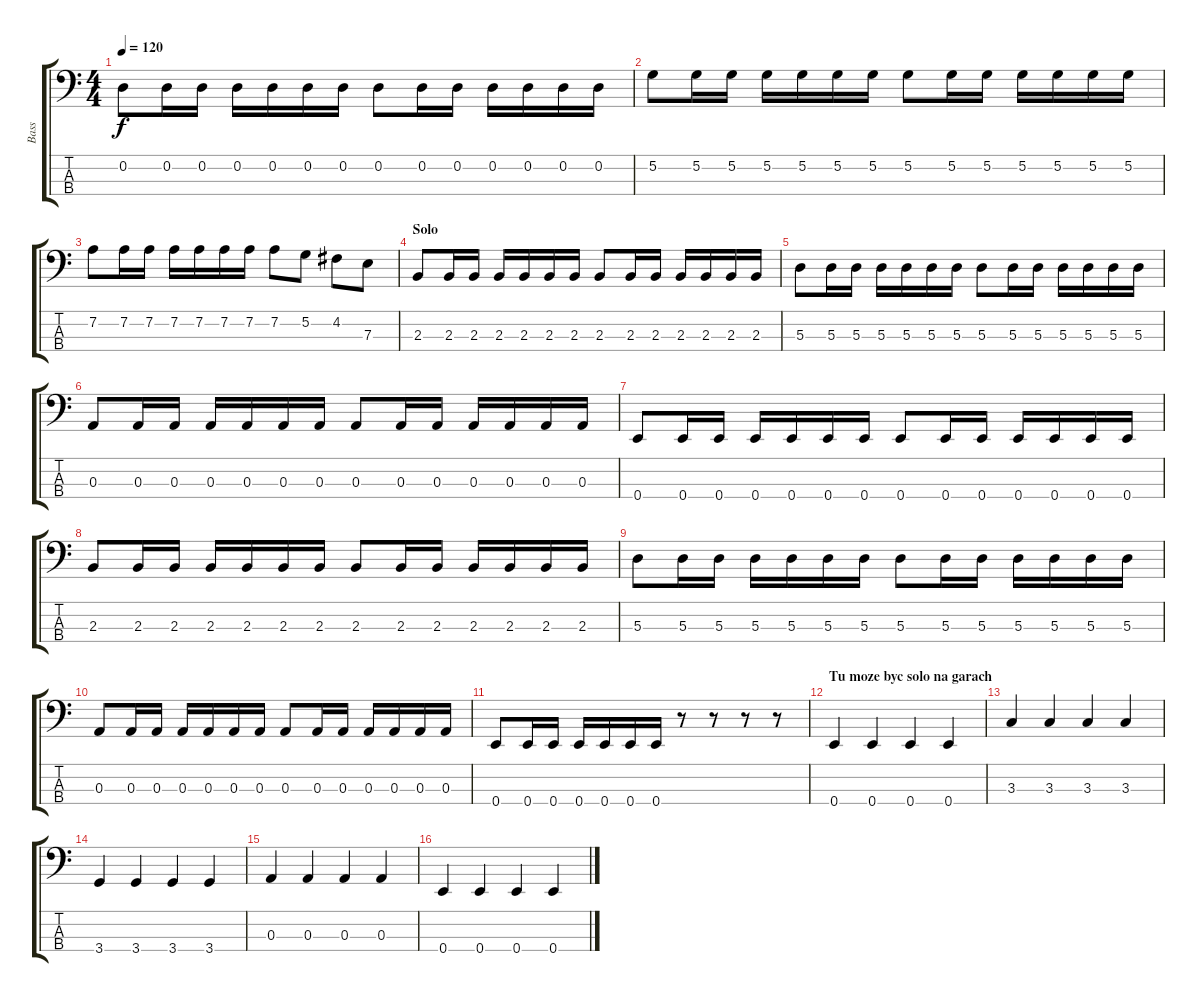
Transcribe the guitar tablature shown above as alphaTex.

\track ("Bass" "Bass") {instrument electricbassfinger}
\staff {score tabs}
\tuning (G2 D2 A1 E1) {hide}
\ts (4 4)
\tempo 120
\clef f4
\ks c
0.2.8{dy f} 0.2.16 0.2.16 0.2.16 0.2.16 0.2.16 0.2.16 0.2.8 0.2.16 0.2.16 0.2.16 0.2.16 0.2.16 0.2.16 |
5.2.8 5.2.16 5.2.16 5.2.16 5.2.16 5.2.16 5.2.16 5.2.8 5.2.16 5.2.16 5.2.16 5.2.16 5.2.16 5.2.16 |
7.2.8 7.2.16 7.2.16 7.2.16 7.2.16 7.2.16 7.2.16 7.2.8 5.2.8 4.2.8 7.3.8 |
\section ("" "Solo")
2.3.8 2.3.16 2.3.16 2.3.16 2.3.16 2.3.16 2.3.16 2.3.8 2.3.16 2.3.16 2.3.16 2.3.16 2.3.16 2.3.16 |
5.3.8 5.3.16 5.3.16 5.3.16 5.3.16 5.3.16 5.3.16 5.3.8 5.3.16 5.3.16 5.3.16 5.3.16 5.3.16 5.3.16 |
0.3.8 0.3.16 0.3.16 0.3.16 0.3.16 0.3.16 0.3.16 0.3.8 0.3.16 0.3.16 0.3.16 0.3.16 0.3.16 0.3.16 |
0.4.8 0.4.16 0.4.16 0.4.16 0.4.16 0.4.16 0.4.16 0.4.8 0.4.16 0.4.16 0.4.16 0.4.16 0.4.16 0.4.16 |
2.3.8 2.3.16 2.3.16 2.3.16 2.3.16 2.3.16 2.3.16 2.3.8 2.3.16 2.3.16 2.3.16 2.3.16 2.3.16 2.3.16 |
5.3.8 5.3.16 5.3.16 5.3.16 5.3.16 5.3.16 5.3.16 5.3.8 5.3.16 5.3.16 5.3.16 5.3.16 5.3.16 5.3.16 |
0.3.8 0.3.16 0.3.16 0.3.16 0.3.16 0.3.16 0.3.16 0.3.8 0.3.16 0.3.16 0.3.16 0.3.16 0.3.16 0.3.16 |
0.4.8 0.4.16 0.4.16 0.4.16 0.4.16 0.4.16 0.4.16 r.8 r.8 r.8 r.8 |
\section ("" "Tu moze byc solo na garach")
0.4.4 0.4.4 0.4.4 0.4.4 |
3.3.4 3.3.4 3.3.4 3.3.4 |
3.4.4 3.4.4 3.4.4 3.4.4 |
0.3.4 0.3.4 0.3.4 0.3.4 |
0.4.4 0.4.4 0.4.4 0.4.4
